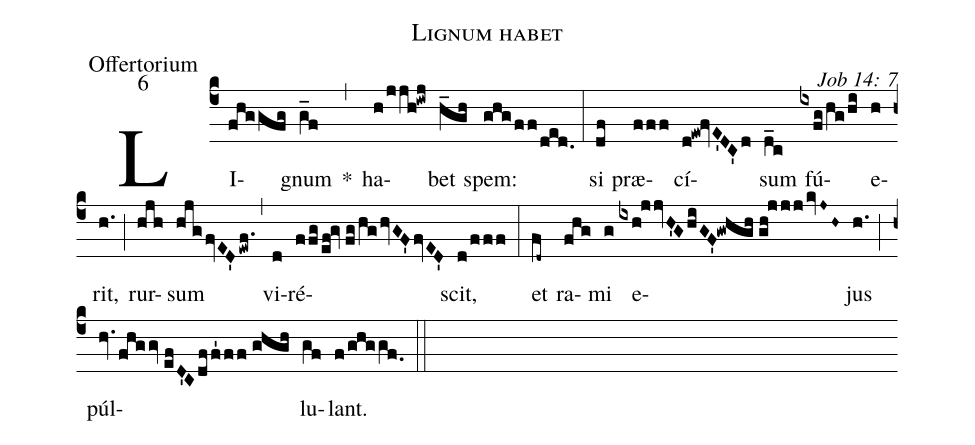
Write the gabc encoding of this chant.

name: Lignum habet;
office-part: Offertorium;
mode: 6;
commentary: Job 14: 7;
%%
(c4) LI(fhggfg)gnum(g_f) *(,) ha(h/jjh!iwj)bet(h_gh) spem:(ghg/ff/ded.) (:)
si(df) præ(fff)cí(d!ew!fvE'DC'd)sum(d_c) fú(ixfg/hg/hi)e(h)rit,(h.) (;) rur(hjh)sum(hjg/fvED'ewf.) (,) vi(d)ré(ffg/ef!gv//fg/hg/hvGF'/fvED')scit,(d/fff) (:)
et(fd~) ra(fhg)mi(g) e(ixh!jjvH'G/hiGF'!gwhgh//gh!jjj/kvJ~H~)jus(h.) (;) púl(hv./fhggv//efD'C/dff'1ff//ghgh)lu(gf)lant.(f/ghggf.0) (::)
